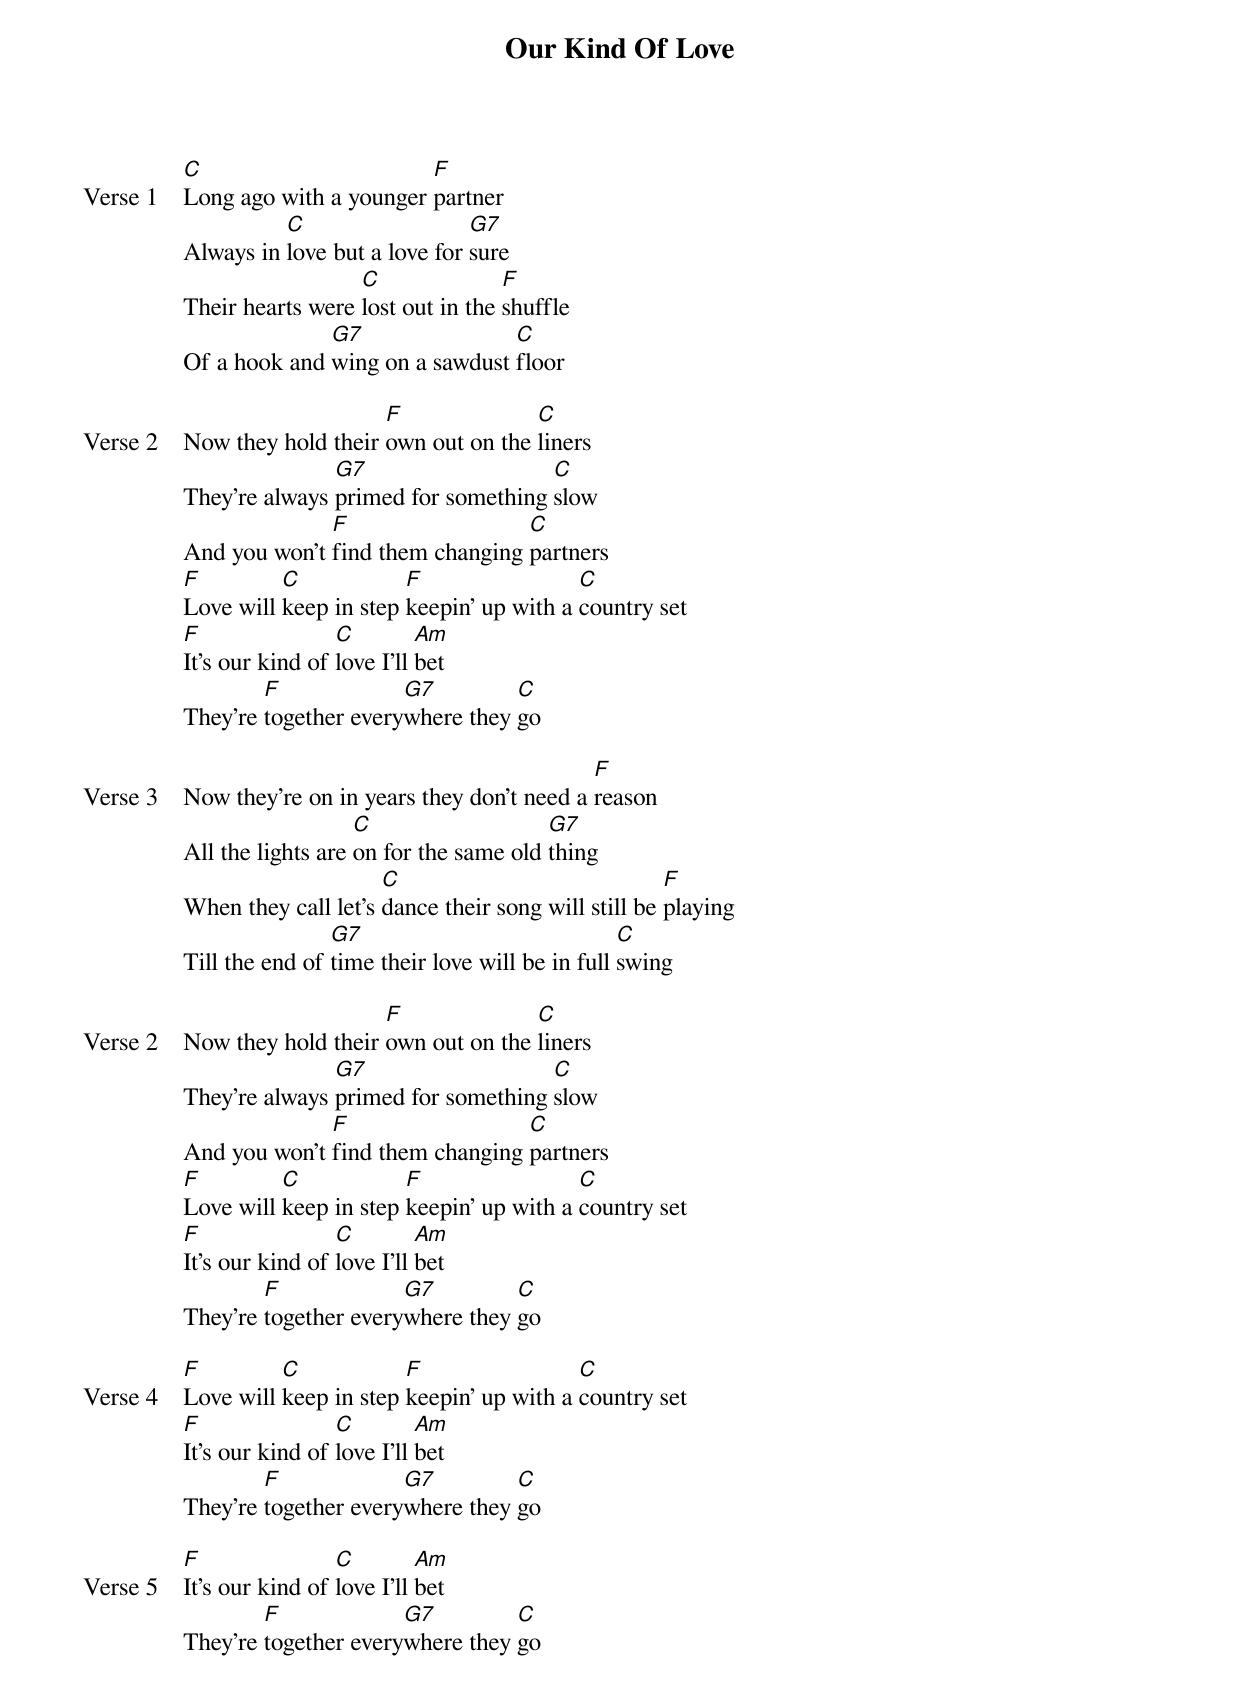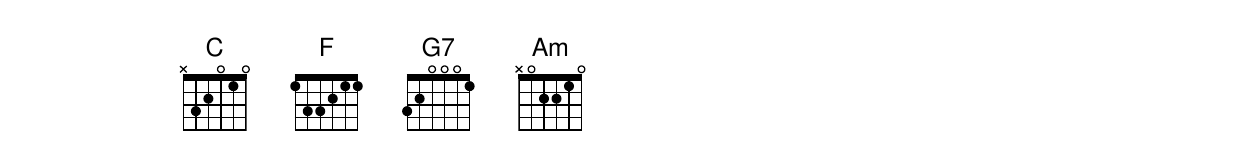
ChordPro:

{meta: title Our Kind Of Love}
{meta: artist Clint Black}
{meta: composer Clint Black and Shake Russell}
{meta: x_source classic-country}
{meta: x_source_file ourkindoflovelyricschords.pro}
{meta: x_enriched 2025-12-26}

{start_of_verse: Verse 1}
[C]Long ago with a younger [F]partner
Always in [C]love but a love for [G7]sure
Their hearts were [C]lost out in the [F]shuffle
Of a hook and [G7]wing on a sawdust [C]floor
{end_of_verse}

{start_of_verse: Verse 2}
Now they hold their [F]own out on the [C]liners
They're always [G7]primed for something [C]slow
And you won't [F]find them changing [C]partners
[F]Love will [C]keep in step [F]keepin' up with a [C]country set
[F]It's our kind of [C]love I'll [Am]bet
They're [F]together every[G7]where they [C]go
{end_of_verse}

{start_of_verse: Verse 3}
Now they're on in years they don't need a [F]reason
All the lights are [C]on for the same old [G7]thing
When they call let's [C]dance their song will still be [F]playing
Till the end of [G7]time their love will be in full [C]swing
{end_of_verse}

{start_of_verse: Verse 2}
Now they hold their [F]own out on the [C]liners
They're always [G7]primed for something [C]slow
And you won't [F]find them changing [C]partners
[F]Love will [C]keep in step [F]keepin' up with a [C]country set
[F]It's our kind of [C]love I'll [Am]bet
They're [F]together every[G7]where they [C]go
{end_of_verse}

{start_of_verse: Verse 4}
[F]Love will [C]keep in step [F]keepin' up with a [C]country set
[F]It's our kind of [C]love I'll [Am]bet
They're [F]together every[G7]where they [C]go
{end_of_verse}

{start_of_verse: Verse 5}
[F]It's our kind of [C]love I'll [Am]bet
They're [F]together every[G7]where they [C]go
{end_of_verse}
